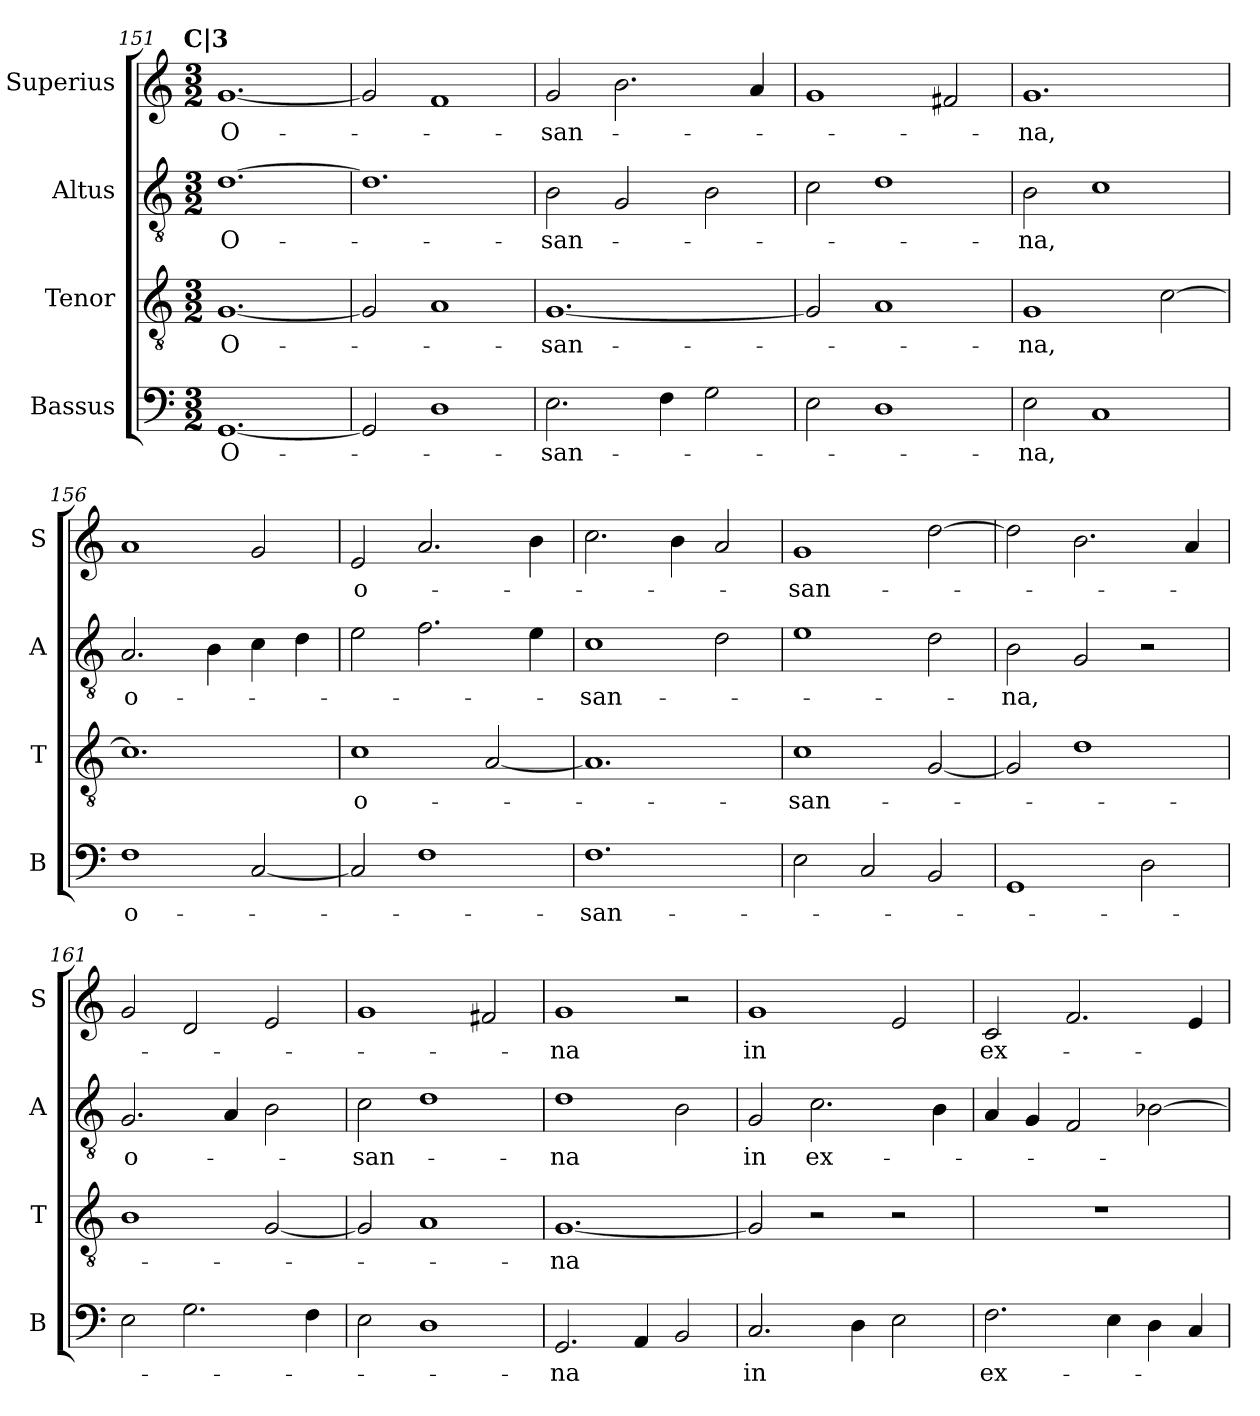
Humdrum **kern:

**kern	**text	**kern	**text	**kern	**text	**kern	**text
*part4	*part4	*part3	*part3	*part2	*part2	*part1	*part1
*staff4	*staff4	*staff3	*staff3	*staff2	*staff2	*staff1	*staff1
*I"Bassus	*	*I"Tenor	*	*I"Altus	*	*I"Superius	*
*I'B	*	*I'T	*	*I'A	*	*I'S	*
*clefF4	*	*clefGv2	*	*clefGv2	*	*clefG2	*
!!LO:TX:omd:t=C|3
*M3/2	*	*M3/2	*	*M3/2	*	*M3/2	*
=151	=151	=151	=151	=151	=151	=151	=151
[1.GG	O-	[1.G	O-	[1.d	O-	[1.g	O-
=152	=152	=152	=152	=152	=152	=152	=152
2GG]	.	2G]	.	1.d]	.	2g]	.
1D	.	1A	.	.	.	1f	.
=153	=153	=153	=153	=153	=153	=153	=153
2.E	-san-	[1.G	-san-	2B	-san-	2g	-san-
.	.	.	.	2G	.	2.b	.
4F	.	.	.	.	.	.	.
2G	.	.	.	2B	.	.	.
.	.	.	.	.	.	4a	.
=154	=154	=154	=154	=154	=154	=154	=154
2E	.	2G]	.	2c	.	1g	.
1D	.	1A	.	1d	.	.	.
.	.	.	.	.	.	2f#X	.
=155	=155	=155	=155	=155	=155	=155	=155
!	!	!	!	!	!	!	!LO:LY:i
2E	-na,	1G	-na,	2B	-na,	1.g	-na,
1C	.	.	.	1c	.	.	.
.	.	[2c	.	.	.	.	.
=156	=156	=156	=156	=156	=156	=156	=156
!	!LO:LY:i	!	!	!	!LO:LY:i	!	!
1F	o-	1.c]	.	2.A	o-	1a	.
.	.	.	.	4B	.	.	.
[2C	.	.	.	4c	.	2g	.
.	.	.	.	4d	.	.	.
=157	=157	=157	=157	=157	=157	=157	=157
!	!	!	!LO:LY:i	!	!	!	!LO:LY:i
2C]	.	1c	o-	2e	.	2e	o-
1F	.	.	.	2.f	.	2.a	.
.	.	[2A	.	.	.	.	.
.	.	.	.	4e	.	4b	.
=158	=158	=158	=158	=158	=158	=158	=158
!	!LO:LY:i	!	!	!	!LO:LY:i	!	!
1.F	-san-	1.A]	.	1c	-san-	2.cc	.
.	.	.	.	.	.	4b	.
.	.	.	.	2d	.	2a	.
=159	=159	=159	=159	=159	=159	=159	=159
!	!	!	!LO:LY:i	!	!	!	!LO:LY:i
2E	.	1c	-san-	1e	.	1g	-san-
2C	.	.	.	.	.	.	.
2BB	.	[2G	.	2d	.	[2dd	.
=160	=160	=160	=160	=160	=160	=160	=160
!	!	!	!	!	!LO:LY:i	!	!
1GG	.	2G]	.	2B	-na,	2dd]	.
.	.	1d	.	2G	.	2.b	.
2D	.	.	.	2r	.	.	.
.	.	.	.	.	.	4a	.
=161	=161	=161	=161	=161	=161	=161	=161
!	!	!	!	!	!LO:LY:i	!	!
2E	.	1B	.	2.G	o-	2g	.
2.G	.	.	.	.	.	2d	.
.	.	.	.	4A	.	.	.
.	.	[2G	.	2B	.	2e	.
4F	.	.	.	.	.	.	.
=162	=162	=162	=162	=162	=162	=162	=162
!	!	!	!	!	!LO:LY:i	!	!
2E	.	2G]	.	2c	-san-	1g	.
1D	.	1A	.	1d	.	.	.
.	.	.	.	.	.	2f#X	.
=163	=163	=163	=163	=163	=163	=163	=163
!	!LO:LY:i	!	!LO:LY:i	!	!LO:LY:i	!	!
2.GG	-na	[1.G	-na	1d	-na	1g	-na
4AA	.	.	.	.	.	.	.
2BB	.	.	.	2B	.	2r	.
=164	=164	=164	=164	=164	=164	=164	=164
2.C	in	2G]	.	2G	in	1g	in
.	.	2r	.	2.c	ex-	.	.
4D	.	.	.	.	.	.	.
2E	.	2r	.	.	.	2e	.
.	.	.	.	4B	.	.	.
=165	=165	=165	=165	=165	=165	=165	=165
!	!	!	!	!	!	!	!LO:LY:i
2.F	ex-	1.r	.	4A	.	2c	ex-
.	.	.	.	4G	.	.	.
.	.	.	.	2F	.	2.f	.
4E	.	.	.	.	.	.	.
4D	.	.	.	[2B-X	.	.	.
4C	.	.	.	.	.	4e	.
=	=	=	=	=	=	=	=
*-	*-	*-	*-	*-	*-	*-	*-
